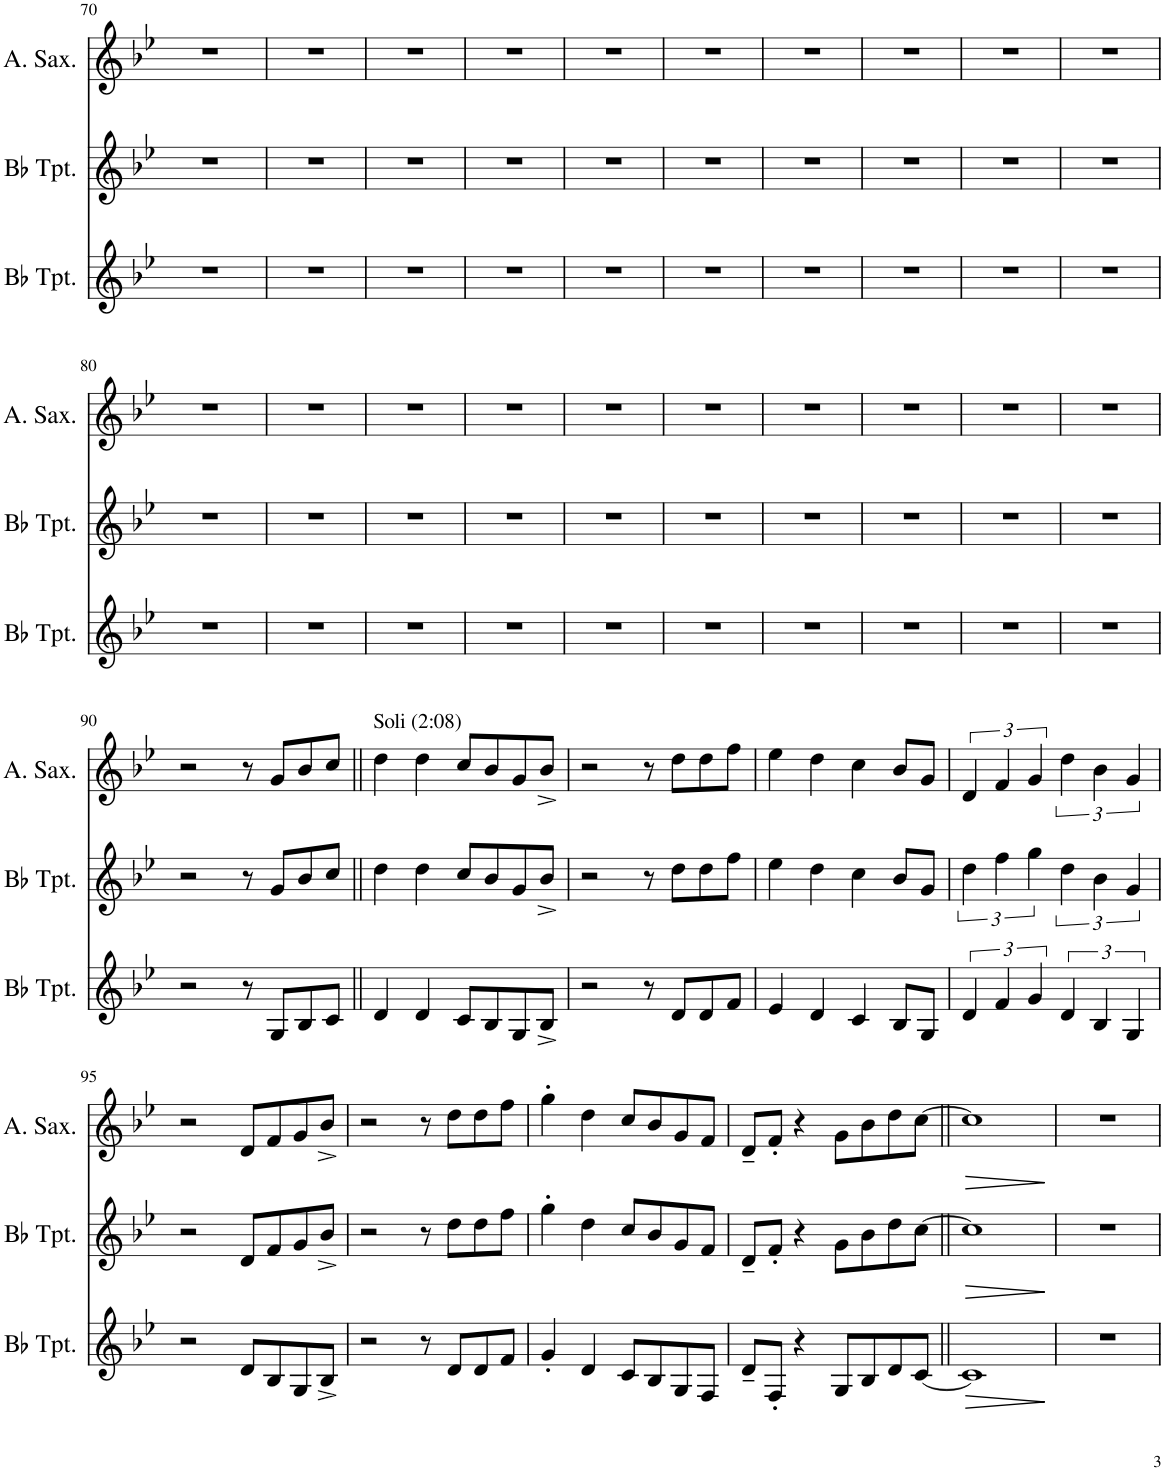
**kern	**dynam	**kern	**dynam	**kern	**dynam
*part3	*part3	*part2	*part2	*part1	*part1
*staff3	*staff3	*staff2	*staff2	*staff1	*staff1
*I"Bb Trumpet	*	*I"Bb Trumpet	*	*I"Alto Saxophone	*
*I'Bb Tpt.	*	*I'Bb Tpt.	*	*I'A. Sax.	*
!!LO:PB:g=z
*clefG2	*	*clefG2	*	*clefG2	*
*ITrd1c2	*	*ITrd1c2	*	*ITrd5c9	*
*k[b-e-]	*	*k[b-e-]	*	*k[b-e-]	*
*M4/4	*	*M4/4	*	*M4/4	*
=70	=70	=70	=70	=70	=70
1r	.	1r	.	1r	.
=71	=71	=71	=71	=71	=71
1r	.	1r	.	1r	.
=72	=72	=72	=72	=72	=72
1r	.	1r	.	1r	.
=73	=73	=73	=73	=73	=73
1r	.	1r	.	1r	.
=74	=74	=74	=74	=74	=74
1r	.	1r	.	1r	.
=75	=75	=75	=75	=75	=75
1r	.	1r	.	1r	.
=76	=76	=76	=76	=76	=76
1r	.	1r	.	1r	.
=77	=77	=77	=77	=77	=77
1r	.	1r	.	1r	.
=78	=78	=78	=78	=78	=78
1r	.	1r	.	1r	.
=79	=79	=79	=79	=79	=79
1r	.	1r	.	1r	.
!!LO:LB:g=z
=80	=80	=80	=80	=80	=80
1r	.	1r	.	1r	.
=81	=81	=81	=81	=81	=81
1r	.	1r	.	1r	.
=82	=82	=82	=82	=82	=82
1r	.	1r	.	1r	.
=83	=83	=83	=83	=83	=83
1r	.	1r	.	1r	.
=84	=84	=84	=84	=84	=84
1r	.	1r	.	1r	.
=85	=85	=85	=85	=85	=85
1r	.	1r	.	1r	.
=86	=86	=86	=86	=86	=86
1r	.	1r	.	1r	.
=87	=87	=87	=87	=87	=87
1r	.	1r	.	1r	.
=88	=88	=88	=88	=88	=88
1r	.	1r	.	1r	.
=89	=89	=89	=89	=89	=89
1r	.	1r	.	1r	.
!!LO:LB:g=z
=90	=90	=90	=90	=90	=90
2r	.	2r	.	2r	.
8r	.	8r	.	8r	.
8G/L	.	8g/L	.	8g/L	.
8B-/	.	8b-/	.	8b-/	.
8c/J	.	8cc/J	.	8cc/J	.
=91||	=91||	=91||	=91||	=91||	=91||
!	!	!	!	!LO:TX:a:t=Soli (2&colon;08)	!
4d/	.	4dd\	.	4dd\	.
4d/	.	4dd\	.	4dd\	.
8c/L	.	8cc/L	.	8cc/L	.
8B-/	.	8b-/	.	8b-/	.
8G/	.	8g/	.	8g/	.
8B-^/J	.	8b-^/J	.	8b-^/J	.
=92	=92	=92	=92	=92	=92
2r	.	2r	.	2r	.
8r	.	8r	.	8r	.
8d/L	.	8dd\L	.	8dd\L	.
8d/	.	8dd\	.	8dd\	.
8f/J	.	8ff\J	.	8ff\J	.
=93	=93	=93	=93	=93	=93
4e-/	.	4ee-\	.	4ee-\	.
4d/	.	4dd\	.	4dd\	.
4c/	.	4cc\	.	4cc\	.
8B-/L	.	8b-/L	.	8b-/L	.
8G/J	.	8g/J	.	8g/J	.
=94	=94	=94	=94	=94	=94
6d/	.	6dd\	.	6d/	.
6f/	.	6ff\	.	6f/	.
6g/	.	6gg\	.	6g/	.
6d/	.	6dd\	.	6dd\	.
6B-/	.	6b-\	.	6b-\	.
6G/	.	6g/	.	6g/	.
!!LO:LB:g=z
=95	=95	=95	=95	=95	=95
2r	.	2r	.	2r	.
8d/L	.	8d/L	.	8d/L	.
8B-/	.	8f/	.	8f/	.
8G/	.	8g/	.	8g/	.
8B-^/J	.	8b-^/J	.	8b-^/J	.
=96	=96	=96	=96	=96	=96
2r	.	2r	.	2r	.
8r	.	8r	.	8r	.
8d/L	.	8dd\L	.	8dd\L	.
8d/	.	8dd\	.	8dd\	.
8f/J	.	8ff\J	.	8ff\J	.
=97	=97	=97	=97	=97	=97
4g'/	.	4gg'\	.	4gg'\	.
4d/	.	4dd\	.	4dd\	.
8c/L	.	8cc/L	.	8cc/L	.
8B-/	.	8b-/	.	8b-/	.
8G/	.	8g/	.	8g/	.
8F/J	.	8f/J	.	8f/J	.
=98	=98	=98	=98	=98	=98
8d~/L	.	8d~/L	.	8d~/L	.
8F'/J	.	8f'/J	.	8f'/J	.
4r	.	4r	.	4r	.
8G/L	.	8g\L	.	8g\L	.
8B-/	.	8b-\	.	8b-\	.
8d/	.	8dd\	.	8dd\	.
[8c/J	.	[8cc\J	.	[8cc\J	.
=99||	=99||	=99||	=99||	=99||	=99||
!	!LO:HP:b	!	!LO:HP:b	!	!LO:HP:b
1c]	>	1cc]	>	1cc]	>
.	]	.	]	.	]
=100	=100	=100	=100	=100	=100
1r	.	1r	.	1r	.
=	=	=	=	=	=
*-	*-	*-	*-	*-	*-
